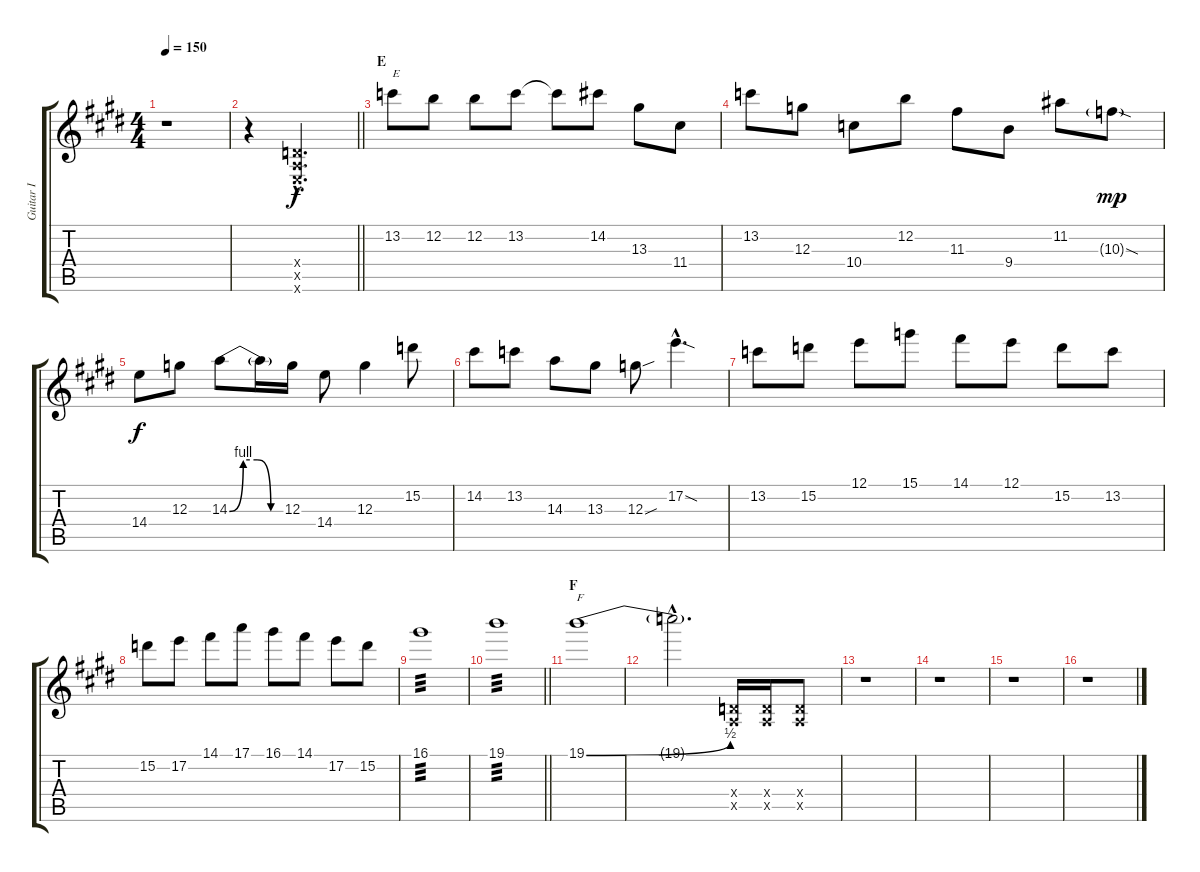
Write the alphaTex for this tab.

\track ("Guitar I " "Guitar I ") {instrument overdrivenguitar}
\staff {score tabs}
\tuning (E4 B3 G3 D3 A2 E2) {hide}
\ts (4 4)
\tempo 150
\clef g2
\ks e
r.1{dy f} |
\barLineRight lightlight
r.4 (0.4{hac x} 0.5{hac x} 0.6{hac x}).2{d} |
\section ("" "E")
13.2.8{txt "E"} 12.2.8 12.2.8 13.2.8 13.2{t}.8 14.2.8 13.3.8 11.4.8 |
13.2.8 12.3.8 10.4.8 12.2.8 11.3.8 9.4.8 11.2.8 10.3{sod g}.8{dy mp} |
14.4.8{dy f} 12.3.8 14.3{be (custom 0 0 15 4 30 4 45 0 60 0)}.8 14.3{t}.16 12.3.16 14.4.8 12.3.4 15.2.8 |
14.2.8 13.2.8 14.3.8 13.3.8 12.3{sou}.8 17.2{sod hac}.4{d} |
13.2.8 15.2.8 12.1.8 15.1.8 14.1.8 12.1.8 15.2.8 13.2.8 |
15.2.8 17.2.8 14.1.8 17.1.8 16.1.8 14.1.8 17.2.8 15.2.8 |
16.1.1{tp 3} |
\barLineRight lightlight
19.1.1{tp 3} |
\section ("" "F")
19.1{be (bend 0 0 60 2)}.1{txt "F"} |
19.1{hac t}.2{d} (0.4{x} 0.5{x}).16 (0.4{x} 0.5{x}).16 (0.4{x} 0.5{x}).8 |
r.1 |
r.1 |
r.1 |
r.1
